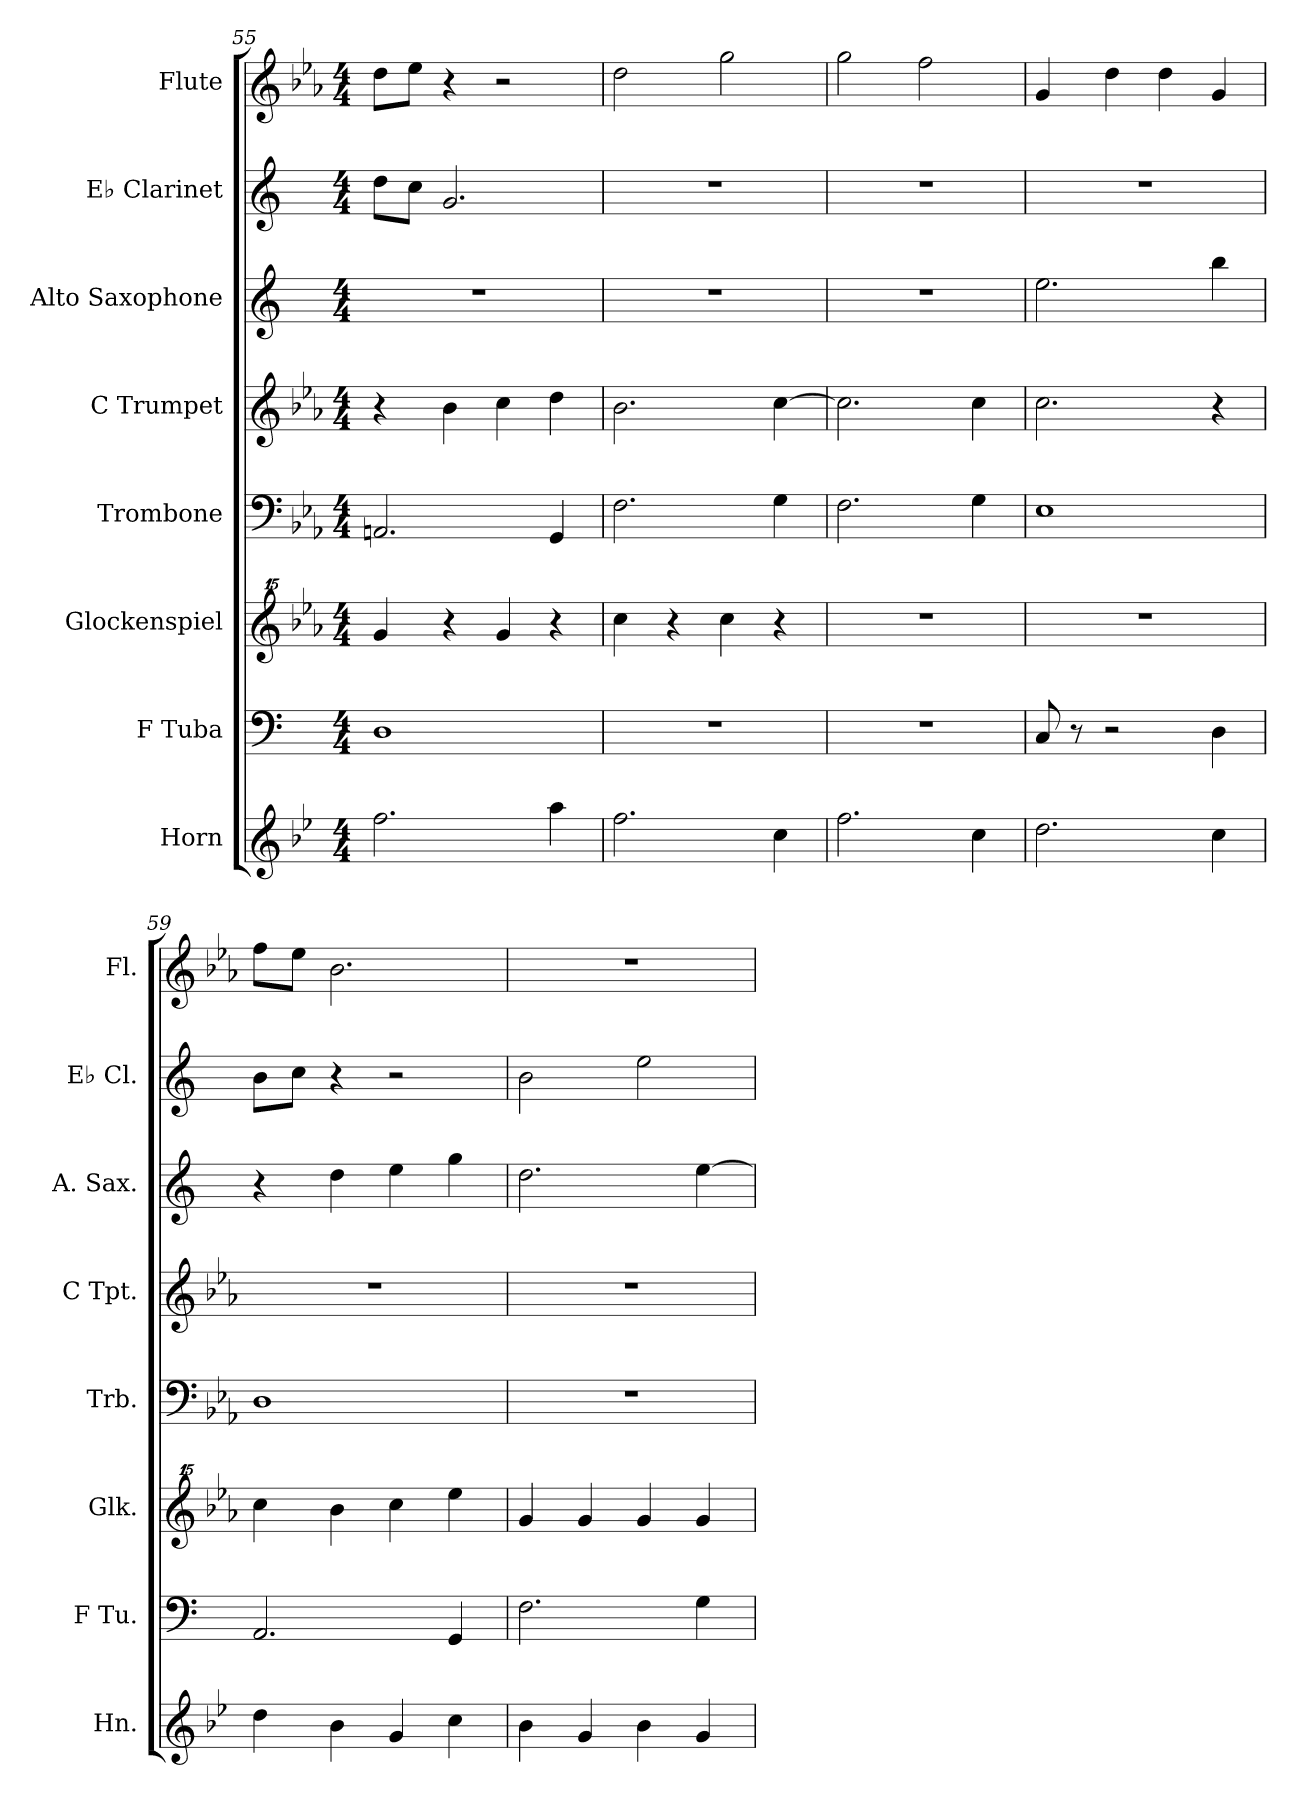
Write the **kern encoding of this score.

**kern	**kern	**kern	**kern	**kern	**kern	**kern	**kern
*part8	*part7	*part6	*part5	*part4	*part3	*part2	*part1
*staff8	*staff7	*staff6	*staff5	*staff4	*staff3	*staff2	*staff1
*I"Horn	*I"F Tuba	*I"Glockenspiel	*I"Trombone	*I"C Trumpet	*I"Alto Saxophone	*I"E♭ Clarinet	*I"Flute
*I'Hn.	*I'F Tu.	*I'Glk.	*I'Trb.	*I'C Tpt.	*I'A. Sax.	*I'E♭ Cl.	*I'Fl.
*clefG2	*clefF4	*clefG^^2	*clefF4	*clefG2	*clefG2	*clefG2	*clefG2
*ITrd4c7	*	*	*	*	*ITrd5c9	*ITrd-2c-3	*
*k[b-e-a-]	*k[]	*k[b-e-a-]	*k[b-e-a-]	*k[b-e-a-]	*k[b-e-a-]	*k[b-e-a-]	*k[b-e-a-]
*E-:	*C:	*E-:	*E-:	*E-:	*E-:	*E-:	*E-:
*M4/4	*M4/4	*M4/4	*M4/4	*M4/4	*M4/4	*M4/4	*M4/4
=55	=55	=55	=55	=55	=55	=55	=55
2.b-\	1D	4ggg/	2.AAn/	4r	1r	8ff\L	8dd\L
.	.	.	.	.	.	8ee-\J	8ee-\J
.	.	4r	.	4b-\	.	2.b-/	4r
.	.	4ggg/	.	4cc\	.	.	2r
4dd\	.	4r	4GG/	4dd\	.	.	.
=56	=56	=56	=56	=56	=56	=56	=56
2.b-\	1r	4cccc\	2.F\	2.b-\	1r	1r	2dd\
.	.	4r	.	.	.	.	.
.	.	4cccc\	.	.	.	.	2gg\
4f\	.	4r	4G\	[4cc\	.	.	.
!!LO:PB:g=z
=57	=57	=57	=57	=57	=57	=57	=57
2.b-\	1r	1r	2.F\	2.cc\]	1r	1r	2gg\
.	.	.	.	.	.	.	2ff\
4f\	.	.	4G\	4cc\	.	.	.
=58	=58	=58	=58	=58	=58	=58	=58
2.g\	8C/	1r	1E-	2.cc\	2.g\	1r	4g/
.	8r	.	.	.	.	.	.
.	2r	.	.	.	.	.	4dd\
.	.	.	.	.	.	.	4dd\
4f\	4D\	.	.	4r	4dd\	.	4g/
=59	=59	=59	=59	=59	=59	=59	=59
4g\	2.AA/	4cccc\	1D	1r	4r	8dd\L	8ff\L
.	.	.	.	.	.	8ee-\J	8ee-\J
4e-\	.	4bbb-\	.	.	4f\	4r	2.b-\
4c/	.	4cccc\	.	.	4g\	2r	.
4f\	4GG/	4eeee-\	.	.	4b-\	.	.
=60	=60	=60	=60	=60	=60	=60	=60
4e-\	2.F\	4ggg/	1r	1r	2.f\	2dd\	1r
4c/	.	4ggg/	.	.	.	.	.
4e-\	.	4ggg/	.	.	.	2gg\	.
4c/	4G\	4ggg/	.	.	[4g\	.	.
=	=	=	=	=	=	=	=
*-	*-	*-	*-	*-	*-	*-	*-
